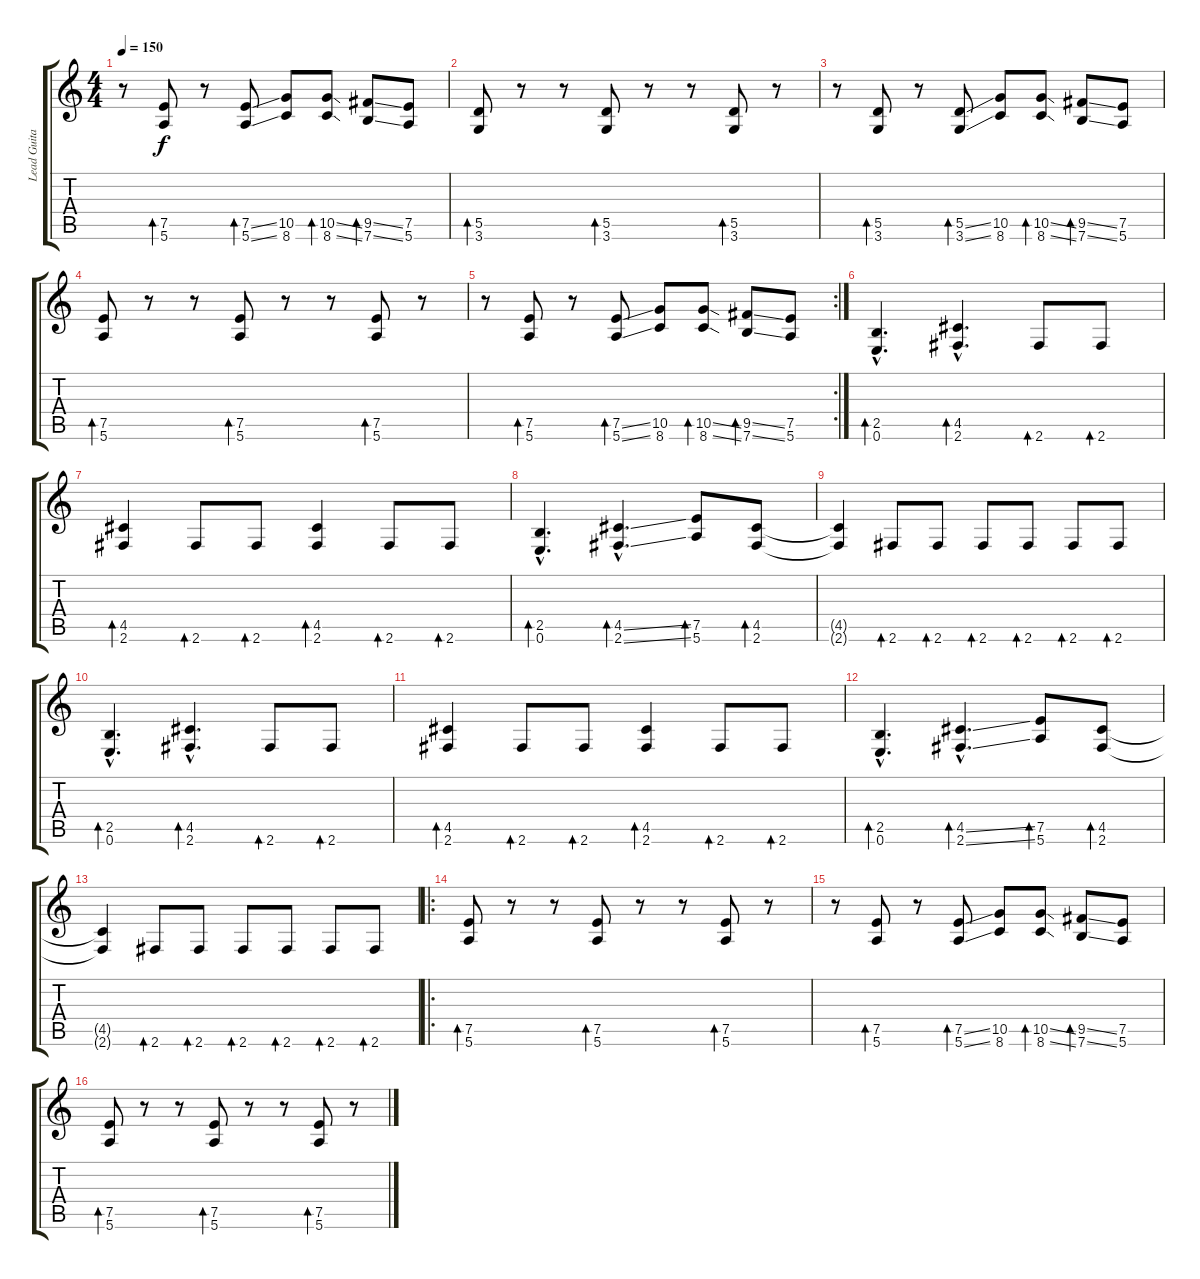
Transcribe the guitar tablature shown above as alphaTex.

\track ("Lead Guitar" "Lead Guita") {instrument distortionguitar}
\staff {score tabs}
\tuning (E4 B3 G3 D3 A2 E2) {hide}
\ts (4 4)
\tempo 150
\clef g2
\ks c
r.8{dy f} (7.5 5.6).8{bd 60} r.8 (7.5{ss} 5.6{ss}).8{bd 60} (10.5 8.6).8 (10.5{ss} 8.6{ss}).8{bd 60} (9.5{ss} 7.6{ss}).8{bd 60} (7.5 5.6).8 |
(5.5 3.6).8{bd 60} r.8 r.8 (5.5 3.6).8{bd 60} r.8 r.8 (5.5 3.6).8{bd 60} r.8 |
r.8 (5.5 3.6).8{bd 60} r.8 (5.5{ss} 3.6{ss}).8{bd 60} (10.5 8.6).8 (10.5{ss} 8.6{ss}).8{bd 60} (9.5{ss} 7.6{ss}).8{bd 60} (7.5 5.6).8 |
(7.5 5.6).8{bd 60} r.8 r.8 (7.5 5.6).8{bd 60} r.8 r.8 (7.5 5.6).8{bd 60} r.8 |
\rc 2
r.8 (7.5 5.6).8{bd 60} r.8 (7.5{ss} 5.6{ss}).8{bd 60} (10.5 8.6).8 (10.5{ss} 8.6{ss}).8{bd 60} (9.5{ss} 7.6{ss}).8{bd 60} (7.5 5.6).8 |
(2.5{hac} 0.6{hac}).4{d bd 60} (4.5{hac} 2.6{hac}).4{d bd 60} 2.6.8{bd 60 instrument electricguitarmuted} 2.6.8{bd 60} |
(4.5 2.6).4{bd 60 instrument distortionguitar} 2.6.8{bd 60 instrument electricguitarmuted} 2.6.8{bd 60} (4.5 2.6).4{bd 60 instrument distortionguitar} 2.6.8{bd 60 instrument electricguitarmuted} 2.6.8{bd 60} |
(2.5{hac} 0.6{hac}).4{d bd 60 instrument distortionguitar} (4.5{ss hac} 2.6{ss hac}).4{d bd 60} (7.5 5.6).8{bd 60} (4.5 2.6).8{bd 60} |
(4.5{t} 2.6{t}).4 2.6.8{bd 60 instrument electricguitarmuted} 2.6.8{bd 60} 2.6.8{bd 60} 2.6.8{bd 60} 2.6.8{bd 60} 2.6.8{bd 60} |
(2.5{hac} 0.6{hac}).4{d bd 60 instrument distortionguitar} (4.5{hac} 2.6{hac}).4{d bd 60} 2.6.8{bd 60 instrument electricguitarmuted} 2.6.8{bd 60} |
(4.5 2.6).4{bd 60 instrument distortionguitar} 2.6.8{bd 60 instrument electricguitarmuted} 2.6.8{bd 60} (4.5 2.6).4{bd 60 instrument distortionguitar} 2.6.8{bd 60 instrument electricguitarmuted} 2.6.8{bd 60} |
(2.5{hac} 0.6{hac}).4{d bd 60 instrument distortionguitar} (4.5{ss hac} 2.6{ss hac}).4{d bd 60} (7.5 5.6).8{bd 60} (4.5 2.6).8{bd 60} |
(4.5{t} 2.6{t}).4 2.6.8{bd 60 instrument electricguitarmuted} 2.6.8{bd 60} 2.6.8{bd 60} 2.6.8{bd 60} 2.6.8{bd 60} 2.6.8{bd 60} |
\ro
(7.5 5.6).8{bd 60 instrument distortionguitar} r.8 r.8 (7.5 5.6).8{bd 60} r.8 r.8 (7.5 5.6).8{bd 60} r.8 |
r.8 (7.5 5.6).8{bd 60} r.8 (7.5{ss} 5.6{ss}).8{bd 60} (10.5 8.6).8 (10.5{ss} 8.6{ss}).8{bd 60} (9.5{ss} 7.6{ss}).8{bd 60} (7.5 5.6).8 |
(7.5 5.6).8{bd 60} r.8 r.8 (7.5 5.6).8{bd 60} r.8 r.8 (7.5 5.6).8{bd 60} r.8
